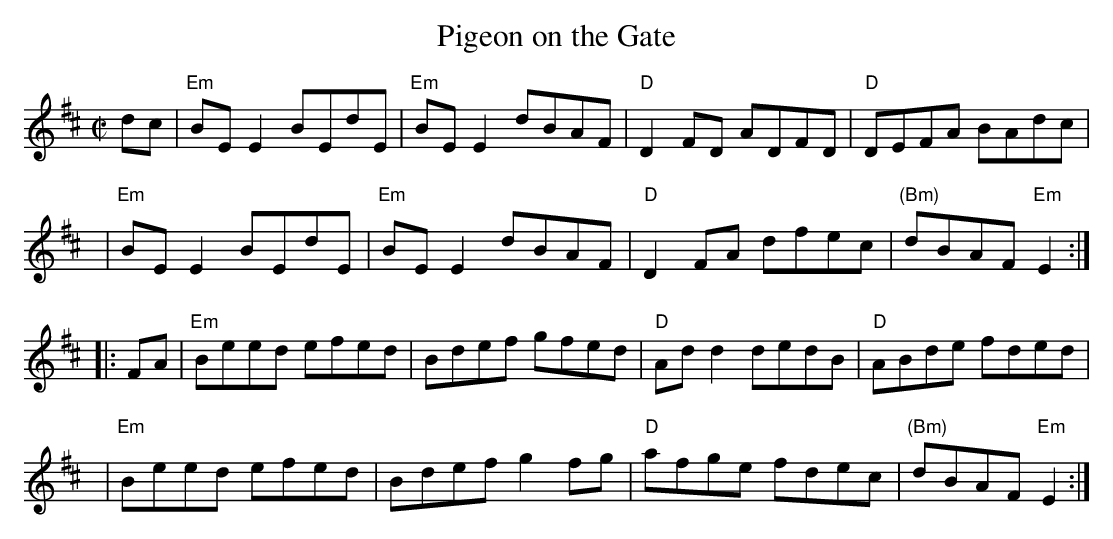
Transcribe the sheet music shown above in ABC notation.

X:1
T: Pigeon on the Gate
M: C|
L: 1/8
K: EDor
dc \
| "Em"BEE2 BEdE | "Em"BEE2 dBAF | "D"D2FD ADFD |  "D"  DEFA   BAdc |
y4 \
| "Em"BEE2 BEdE | "Em"BEE2 dBAF | "D"D2FA dfec | "(Bm)"dBAF "Em"E2 :|
|: FA \
| "Em"Beed efed | Bdef gfed | "D"Add2 dedB |  "D"  ABde   fded |
y4 \
| "Em"Beed efed | Bdef g2fg | "D"afge fdec | "(Bm)"dBAF "Em"E2 :|
